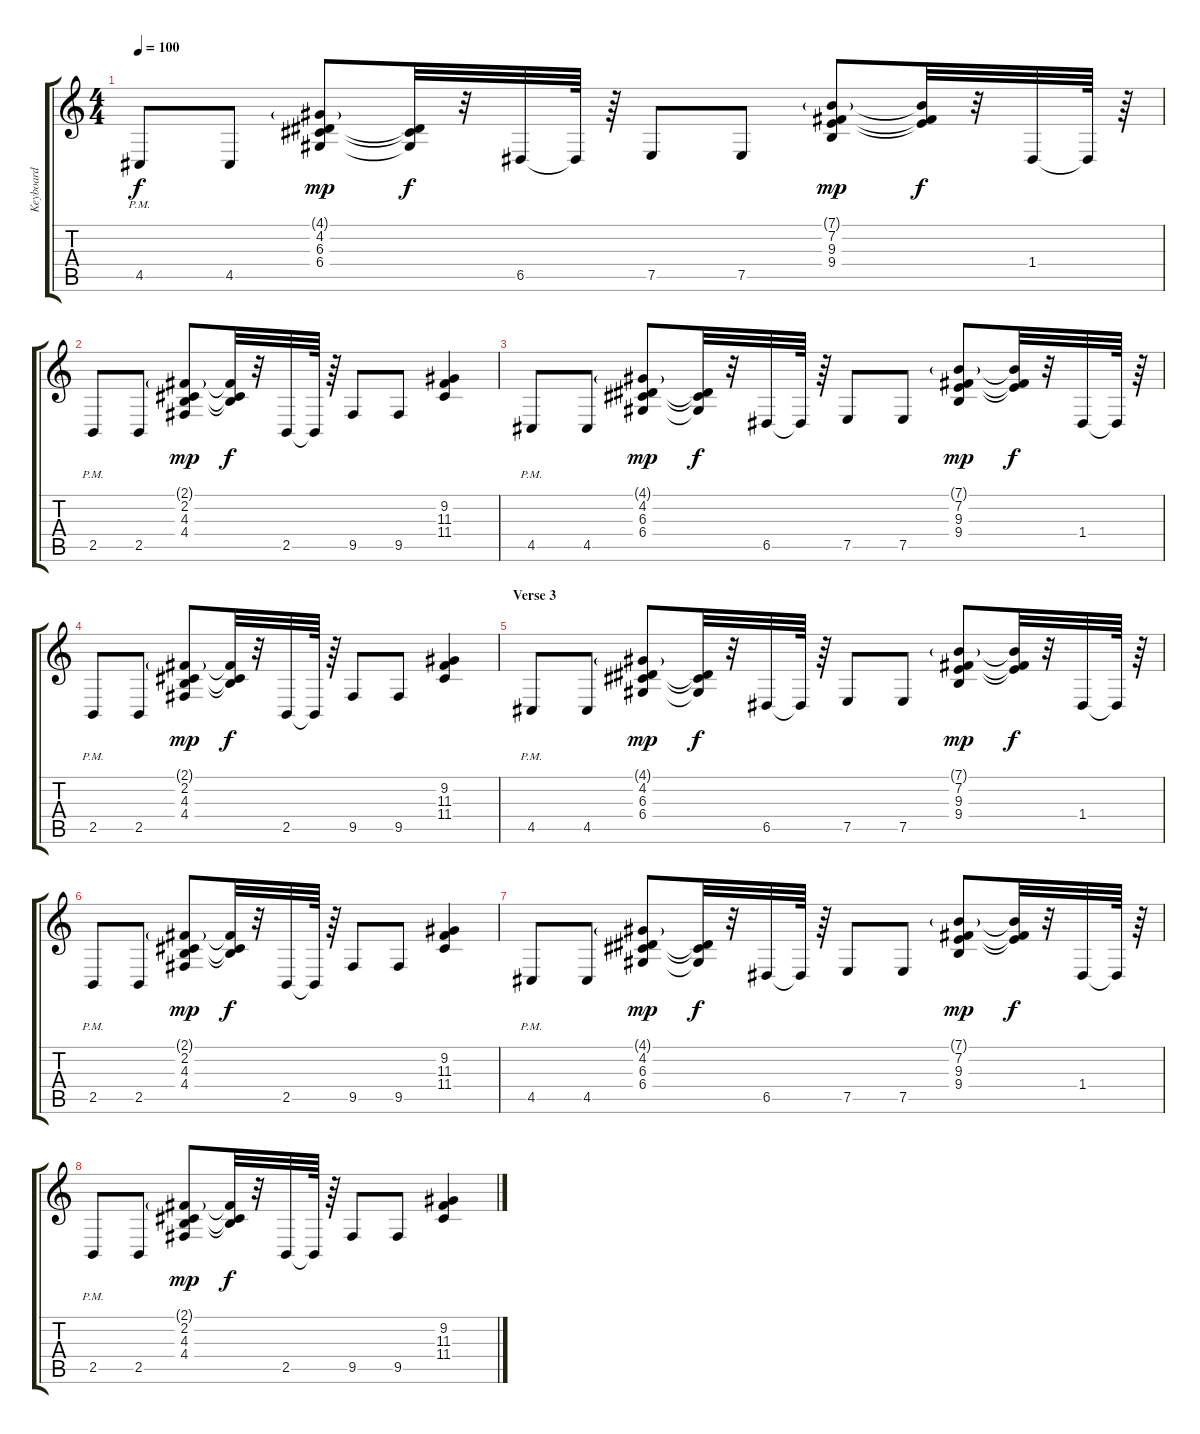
\track ("Keyboard" "Keyboard") {instrument brightacousticpiano}
\staff {score tabs}
\tuning (E4 B3 G3 D3 A2 E2) {hide}
\ts (4 4)
\tempo 100
\clef g2
\ks c
4.5{pm}.8{dy f volume 14} 4.5.8 (4.1{g} 4.2 6.3 6.4).8{dy mp} (4.2{t} 6.3{t} 6.4{t}).32{dy f} r.32 6.5.32 6.5{t}.64 r.64 7.5.8 7.5.8 (7.1{g} 7.2 9.3 9.4).8{dy mp} (7.1{t} 7.2{t} 9.3{t}).32{dy f} r.32 1.4.32 1.4{t}.64 r.64 |
2.5{pm}.8 2.5.8 (2.1{g} 2.2 4.3 4.4).8{dy mp} (2.1{t} 2.2{t} 4.3{t}).32{dy f} r.32 2.5.32 2.5{t}.64 r.64 9.5.8 9.5.8 (9.2 11.3 11.4).4 |
4.5{pm}.8 4.5.8 (4.1{g} 4.2 6.3 6.4).8{dy mp} (4.2{t} 6.3{t} 6.4{t}).32{dy f} r.32 6.5.32 6.5{t}.64 r.64 7.5.8 7.5.8 (7.1{g} 7.2 9.3 9.4).8{dy mp} (7.1{t} 7.2{t} 9.3{t}).32{dy f} r.32 1.4.32 1.4{t}.64 r.64 |
2.5{pm}.8 2.5.8 (2.1{g} 2.2 4.3 4.4).8{dy mp} (2.1{t} 2.2{t} 4.3{t}).32{dy f} r.32 2.5.32 2.5{t}.64 r.64 9.5.8 9.5.8 (9.2 11.3 11.4).4 |
\section ("" "Verse 3")
4.5{pm}.8{volume 5} 4.5.8 (4.1{g} 4.2 6.3 6.4).8{dy mp} (4.2{t} 6.3{t} 6.4{t}).32{dy f} r.32 6.5.32 6.5{t}.64 r.64 7.5.8 7.5.8 (7.1{g} 7.2 9.3 9.4).8{dy mp} (7.1{t} 7.2{t} 9.3{t}).32{dy f} r.32 1.4.32 1.4{t}.64 r.64 |
2.5{pm}.8 2.5.8 (2.1{g} 2.2 4.3 4.4).8{dy mp} (2.1{t} 2.2{t} 4.3{t}).32{dy f} r.32 2.5.32 2.5{t}.64 r.64 9.5.8 9.5.8 (9.2 11.3 11.4).4 |
4.5{pm}.8 4.5.8 (4.1{g} 4.2 6.3 6.4).8{dy mp} (4.2{t} 6.3{t} 6.4{t}).32{dy f} r.32 6.5.32 6.5{t}.64 r.64 7.5.8 7.5.8 (7.1{g} 7.2 9.3 9.4).8{dy mp} (7.1{t} 7.2{t} 9.3{t}).32{dy f} r.32 1.4.32 1.4{t}.64 r.64 |
2.5{pm}.8 2.5.8 (2.1{g} 2.2 4.3 4.4).8{dy mp} (2.1{t} 2.2{t} 4.3{t}).32{dy f} r.32 2.5.32 2.5{t}.64 r.64 9.5.8 9.5.8 (9.2 11.3 11.4).4
